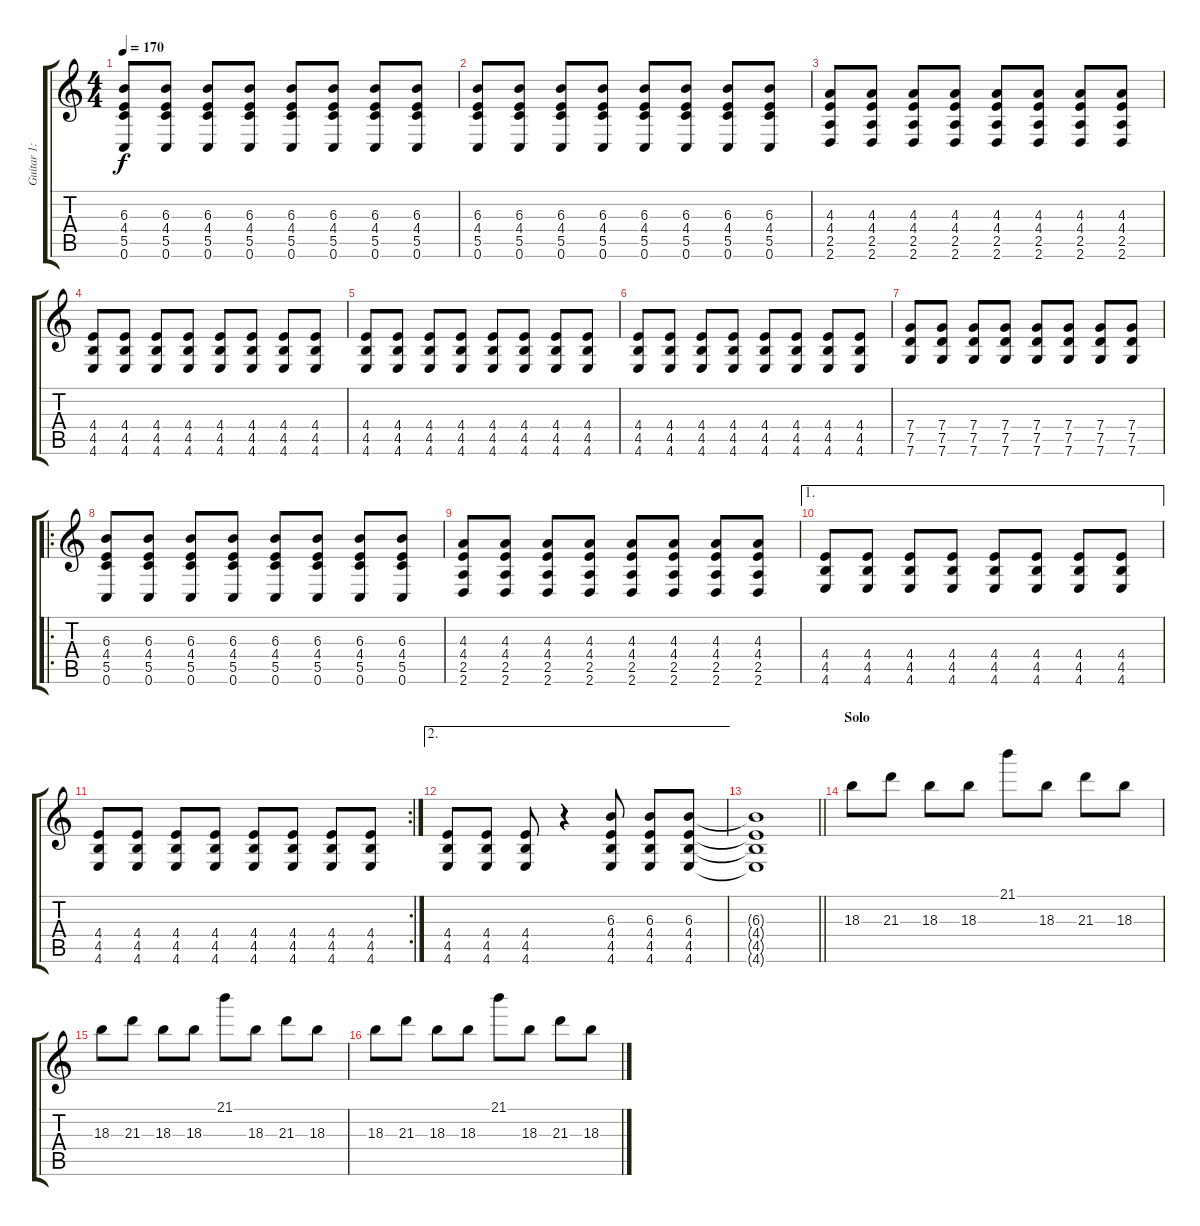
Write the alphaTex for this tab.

\track ("Guitar 1: Johan" "Guitar 1: ") {instrument overdrivenguitar}
\staff {score tabs}
\tuning (D4 A3 F3 C3 G2 C2) {hide}
\ts (4 4)
\tempo 170
\clef g2
\ks c
(6.3 4.4 5.5 0.6).8{dy f} (6.3 4.4 5.5 0.6).8 (6.3 4.4 5.5 0.6).8 (6.3 4.4 5.5 0.6).8 (6.3 4.4 5.5 0.6).8 (6.3 4.4 5.5 0.6).8 (6.3 4.4 5.5 0.6).8 (6.3 4.4 5.5 0.6).8 |
(6.3 4.4 5.5 0.6).8 (6.3 4.4 5.5 0.6).8 (6.3 4.4 5.5 0.6).8 (6.3 4.4 5.5 0.6).8 (6.3 4.4 5.5 0.6).8 (6.3 4.4 5.5 0.6).8 (6.3 4.4 5.5 0.6).8 (6.3 4.4 5.5 0.6).8 |
(4.3 4.4 2.5 2.6).8 (4.3 4.4 2.5 2.6).8 (4.3 4.4 2.5 2.6).8 (4.3 4.4 2.5 2.6).8 (4.3 4.4 2.5 2.6).8 (4.3 4.4 2.5 2.6).8 (4.3 4.4 2.5 2.6).8 (4.3 4.4 2.5 2.6).8 |
(4.4 4.5 4.6).8 (4.4 4.5 4.6).8 (4.4 4.5 4.6).8 (4.4 4.5 4.6).8 (4.4 4.5 4.6).8 (4.4 4.5 4.6).8 (4.4 4.5 4.6).8 (4.4 4.5 4.6).8 |
(4.4 4.5 4.6).8 (4.4 4.5 4.6).8 (4.4 4.5 4.6).8 (4.4 4.5 4.6).8 (4.4 4.5 4.6).8 (4.4 4.5 4.6).8 (4.4 4.5 4.6).8 (4.4 4.5 4.6).8 |
(4.4 4.5 4.6).8 (4.4 4.5 4.6).8 (4.4 4.5 4.6).8 (4.4 4.5 4.6).8 (4.4 4.5 4.6).8 (4.4 4.5 4.6).8 (4.4 4.5 4.6).8 (4.4 4.5 4.6).8 |
(7.4 7.5 7.6).8 (7.4 7.5 7.6).8 (7.4 7.5 7.6).8 (7.4 7.5 7.6).8 (7.4 7.5 7.6).8 (7.4 7.5 7.6).8 (7.4 7.5 7.6).8 (7.4 7.5 7.6).8 |
\ro
(6.3 4.4 5.5 0.6).8 (6.3 4.4 5.5 0.6).8 (6.3 4.4 5.5 0.6).8 (6.3 4.4 5.5 0.6).8 (6.3 4.4 5.5 0.6).8 (6.3 4.4 5.5 0.6).8 (6.3 4.4 5.5 0.6).8 (6.3 4.4 5.5 0.6).8 |
(4.3 4.4 2.5 2.6).8 (4.3 4.4 2.5 2.6).8 (4.3 4.4 2.5 2.6).8 (4.3 4.4 2.5 2.6).8 (4.3 4.4 2.5 2.6).8 (4.3 4.4 2.5 2.6).8 (4.3 4.4 2.5 2.6).8 (4.3 4.4 2.5 2.6).8 |
\ae 1
(4.4 4.5 4.6).8 (4.4 4.5 4.6).8 (4.4 4.5 4.6).8 (4.4 4.5 4.6).8 (4.4 4.5 4.6).8 (4.4 4.5 4.6).8 (4.4 4.5 4.6).8 (4.4 4.5 4.6).8 |
\rc 2
(4.4 4.5 4.6).8 (4.4 4.5 4.6).8 (4.4 4.5 4.6).8 (4.4 4.5 4.6).8 (4.4 4.5 4.6).8 (4.4 4.5 4.6).8 (4.4 4.5 4.6).8 (4.4 4.5 4.6).8 |
\ae 2
(4.4 4.5 4.6).8 (4.4 4.5 4.6).8 (4.4 4.5 4.6).8 r.4 (6.3 4.4 4.5 4.6).8 (6.3 4.4 4.5 4.6).8 (6.3 4.4 4.5 4.6).8 |
\barLineRight lightlight
(6.3{t} 4.4{t} 4.5{t} 4.6{t}).1 |
\section ("" "Solo")
18.3.8{balance 8} 21.3.8 18.3.8 18.3.8 21.1.8 18.3.8 21.3.8 18.3.8 |
18.3.8 21.3.8 18.3.8 18.3.8 21.1.8 18.3.8 21.3.8 18.3.8 |
18.3.8 21.3.8 18.3.8 18.3.8 21.1.8 18.3.8 21.3.8 18.3.8
